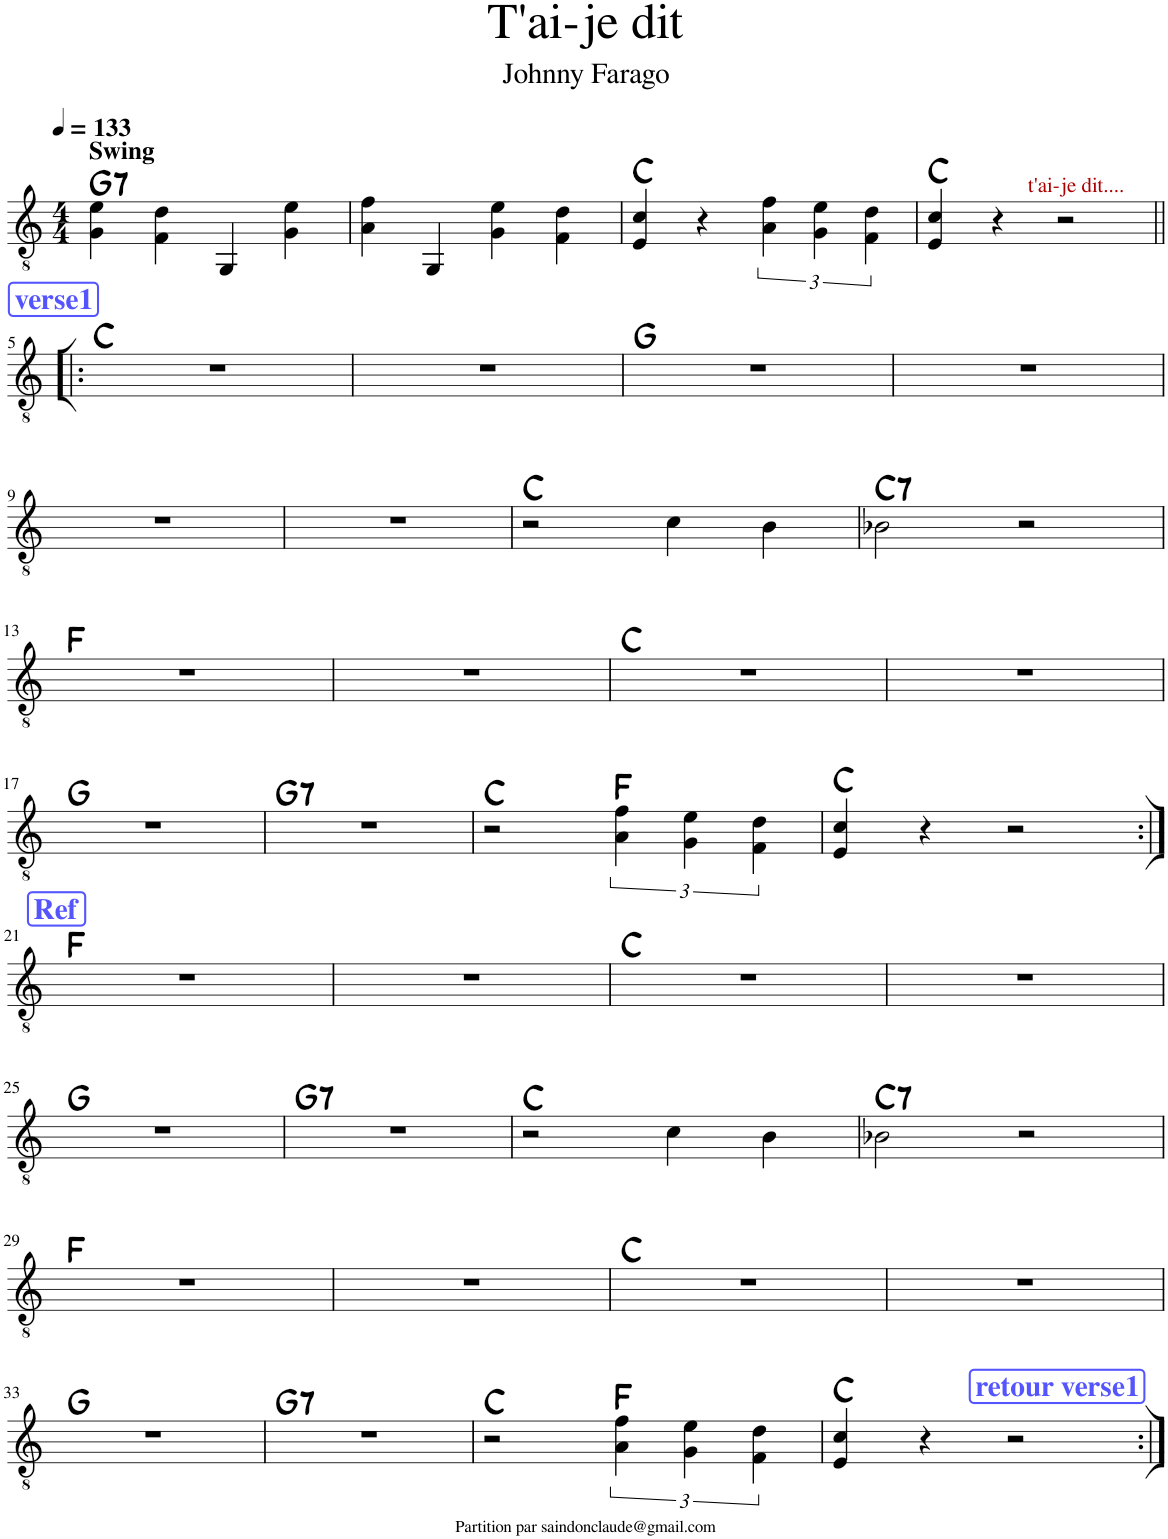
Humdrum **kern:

**kern	**harte
*part1	*part1
*staff1	*
*I"Classical Guitar	*
*I'Guit.	*
*clefGv2	*
*k[]	*
*M4/4	*
*MM133	*
=1	=1
!LO:TX:a:B:t=Swing	!LO:H:kt=7
4G\ 4e\	G:7
4F\ 4d\	.
4GG/	.
4G\ 4e\	.
=2	=2
4A\ 4f\	.
4GG/	.
4G\ 4e\	.
4F\ 4d\	.
=3	=3
4E/ 4c/	C:maj
4r	.
6A\ 6f\	.
6G\ 6e\	.
6F\ 6d\	.
=4	=4
!LO:TX:a:color=#AA0000:t=t'ai-je dit....	!
4E/ 4c/	C:maj
4r	.
2r	.
!!LO:LB:g=z
!!LO:REH:place=s1:a:B:cj:color=#5555FF:fs=14:t=verse1
=5!|:	=5!|:
1r	C:maj
=6	=6
1r	.
=7	=7
1r	G:maj
=8	=8
1r	.
!!LO:LB:g=z
=9	=9
1r	.
=10	=10
1r	.
=11	=11
2r	C:maj
4c\	.
4B\	.
=12	=12
!	!LO:H:kt=7
2B-X\	C:7
2r	.
!!LO:LB:g=z
=13	=13
1r	F:maj
=14	=14
1r	.
=15	=15
1r	C:maj
=16	=16
1r	.
!!LO:LB:g=z
=17	=17
1r	G:maj
=18	=18
!	!LO:H:kt=7
1r	G:7
=19	=19
2r	C:maj
6A\ 6f\	F:maj
6G\ 6e\	.
6F\ 6d\	.
=20	=20
4E/ 4c/	C:maj
4r	.
2r	.
!!LO:LB:g=z
!!LO:REH:place=s1:a:B:cj:color=#5555FF:fs=14:t=Ref
=21:|!	=21:|!
1r	F:maj
=22	=22
1r	.
=23	=23
1r	C:maj
=24	=24
1r	.
!!LO:LB:g=z
=25	=25
1r	G:maj
=26	=26
!	!LO:H:kt=7
1r	G:7
=27	=27
2r	C:maj
4c\	.
4B\	.
=28	=28
!	!LO:H:kt=7
2B-X\	C:7
2r	.
!!LO:LB:g=z
=29	=29
1r	F:maj
=30	=30
1r	.
=31	=31
1r	C:maj
=32	=32
1r	.
!!LO:LB:g=z
=33	=33
1r	G:maj
=34	=34
!	!LO:H:kt=7
1r	G:7
=35	=35
2r	C:maj
6A\ 6f\	F:maj
6G\ 6e\	.
6F\ 6d\	.
!!LO:REH:place=s1:a:B:cj:color=#5555FF:fs=14:t=retour verse1:qo=2
=36	=36
4E/ 4c/	C:maj
4r	.
2r	.
=:|!	=:|!
*-	*-
